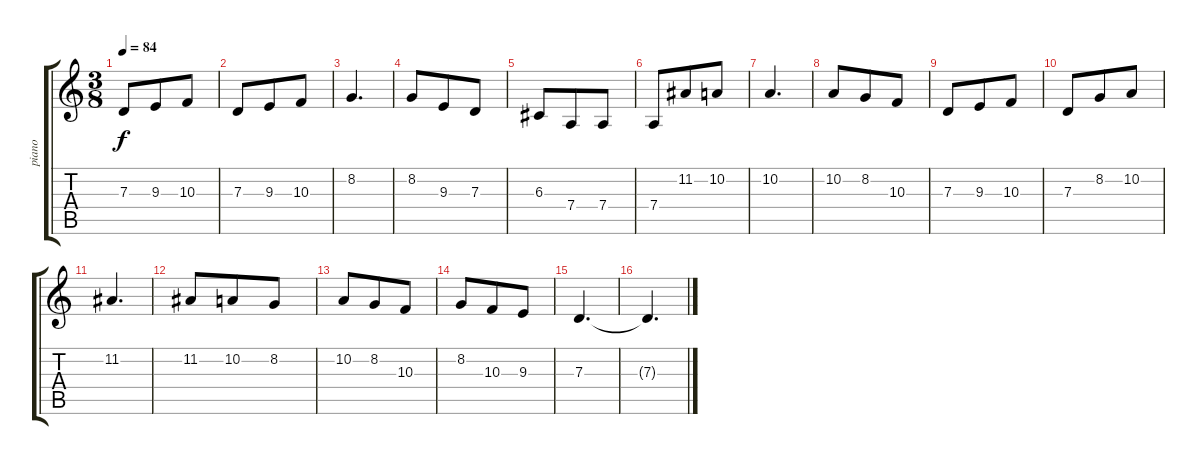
\track ("piano" "piano") {instrument acousticgrandpiano}
\staff {score tabs}
\tuning (E4 B3 G3 D3 A2 E2) {hide}
\ts (3 8)
\tempo 84
\clef g2
\ks c
7.3.8{dy f} 9.3.8 10.3.8 |
7.3.8 9.3.8 10.3.8 |
8.2.4{d} |
8.2.8 9.3.8 7.3.8 |
6.3.8 7.4.8 7.4.8 |
7.4.8 11.2.8 10.2.8 |
10.2.4{d} |
10.2.8 8.2.8 10.3.8 |
7.3.8 9.3.8 10.3.8 |
7.3.8 8.2.8 10.2.8 |
11.2.4{d} |
11.2.8 10.2.8 8.2.8 |
10.2.8 8.2.8 10.3.8 |
8.2.8 10.3.8 9.3.8 |
7.3.4{d} |
7.3{t}.4{d}
